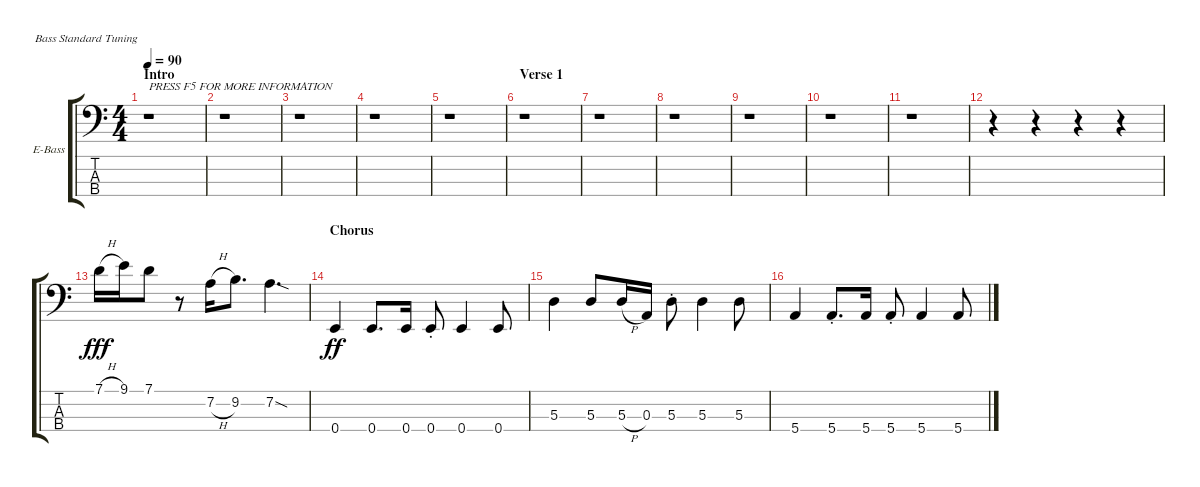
\defaultSystemsLayout 4
\bracketExtendMode groupsimilarinstruments
\firstSystemTrackNameOrientation horizontal
\otherSystemsTrackNameOrientation horizontal
\track ("Bass" "E-Bass") {instrument electricbassfinger}
\staff {score tabs}
\tuning (G2 D2 A1 E1)
\ts (4 4)
\section ("" "Intro")
\tempo 90
\clef f4
\scale
0.487395
\ks c
r.1{txt "PRESS F5 FOR MORE INFORMATION" dy fff instrument electricbassfinger} |
\scale
0.256303 r.1 |
\scale
0.256303 r.1 |
\scale
0.333333 r.1 |
\scale
0.333333 r.1 |
\section ("" "Verse 1")
\scale
0.333333 r.1 |
\scale
0.333333 r.1 |
\scale
0.333333 r.1 |
\scale
0.333333 r.1 |
\scale
0.333333 r.1 |
\scale
0.333333 r.1 |
\scale
0.333333 r.4 r.4 r.4 r.4 |
\scale
0.333333 7.1{h}.16 9.1.16 7.1.8 r.8 7.2{h}.16 9.2.8{d} 7.2{sod}.4{d} |
\section ("" "Chorus")
\scale
0.333333 0.4.4{dy ff} 0.4.8{d} 0.4.16 0.4{st}.8 0.4.4 0.4.8 |
\scale
0.333333 5.3.4 5.3.8 5.3{h}.16 0.3.16 5.3{st}.8 5.3.4 5.3.8 |
\scale
0.333333 5.4.4 5.4{st}.8{d} 5.4.16 5.4{st}.8 5.4.4 5.4.8
